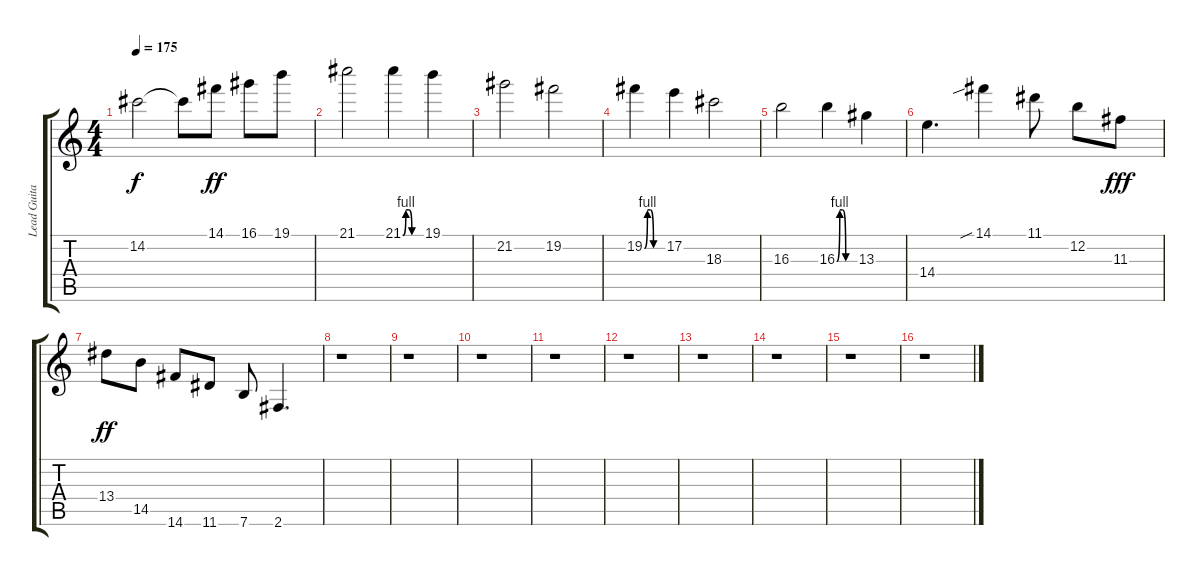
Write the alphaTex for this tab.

\track ("Lead Guitar/Michael Lee Firkins" "Lead Guita") {instrument distortionguitar}
\staff {score tabs}
\tuning (E4 B3 G3 D3 A2 E2) {hide}
\ts (4 4)
\tempo 175
\clef g2
\ks c
14.2{t}.2{dy f} 14.2{t}.8 14.1.8{dy ff} 16.1.8 19.1.8 |
21.1.2 21.1{be (custom 0 0 10 4 20 4 30 0 60 0)}.4 19.1.4 |
21.2.2 19.2.2 |
19.2{be (custom 0 0 10 4 20 4 30 0 60 0)}.4 17.2.4 18.3.2 |
16.3.2 16.3{be (custom 0 0 10 4 20 4 30 0 60 0)}.4 13.3.4 |
14.4.4{d} 14.1{sib}.4 11.1.8 12.2.8 11.3.8{dy fff} |
13.4.8{dy ff} 14.5.8 14.6.8 11.6.8 7.6.8 2.6.4{d} |
r.1 |
r.1 |
r.1 |
r.1 |
r.1 |
r.1 |
r.1 |
r.1 |
r.1
